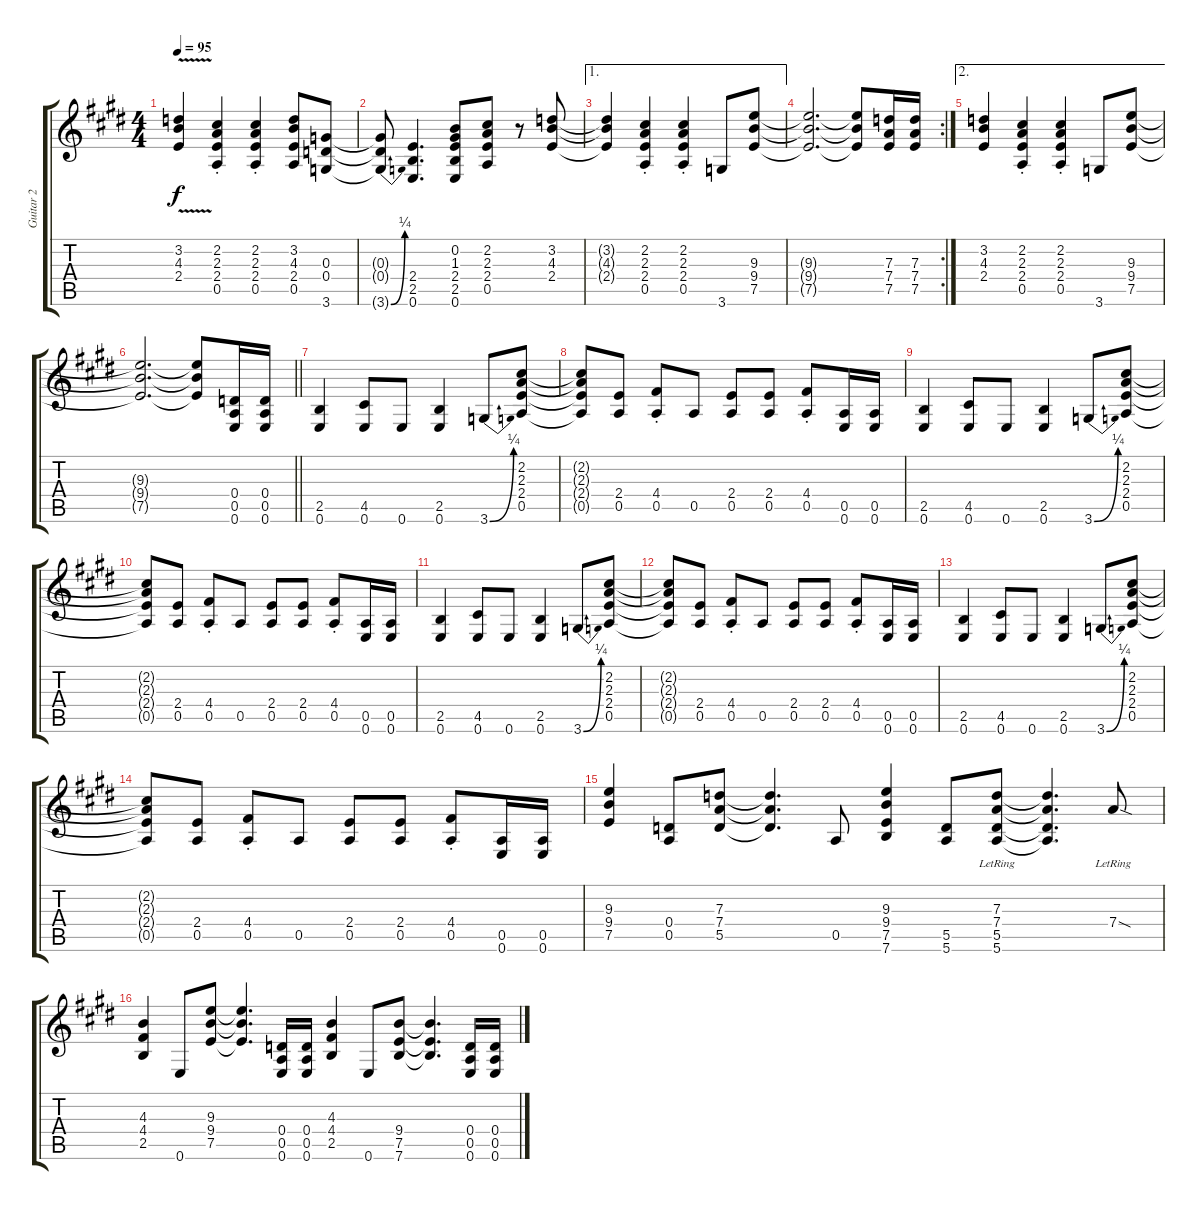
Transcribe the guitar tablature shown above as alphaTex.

\track ("Guitar 2" "Guitar 2") {instrument distortionguitar}
\staff {score tabs}
\tuning (E4 B3 G3 D3 A2 E2) {hide}
\ts (4 4)
\tempo 95
\clef g2
\ks c#minor
(3.2{v t} 4.3{v t} 2.4{v t}).4{dy f} (2.2{st} 2.3{st} 2.4{st} 0.5{st}).4 (2.2{st} 2.3{st} 2.4{st} 0.5{st}).4 (3.2 4.3 2.4 0.5).8 (0.3 0.4 3.6).8 |
(0.3{t} 0.4{t} 3.6{be (bend 0 0 60 1) t}).8 (2.4 2.5 0.6).4{d} (0.2 1.3 2.4 2.5 0.6).8 (2.2 2.3 2.4 0.5).8 r.8 (3.2 4.3 2.4).8 |
\ae 1
(3.2{t} 4.3{t} 2.4{t}).4 (2.2{st} 2.3{st} 2.4{st} 0.5{st}).4 (2.2{st} 2.3{st} 2.4{st} 0.5{st}).4 3.6.8 (9.3 9.4 7.5).8 |
\rc 2
(9.3{t} 9.4{t} 7.5{t}).2{d} (9.3{t} 9.4{t} 7.5{t}).8 (7.3 7.4 7.5).16 (7.3 7.4 7.5).16 |
\ae 2
(3.2 4.3 2.4).4 (2.2{st} 2.3{st} 2.4{st} 0.5{st}).4 (2.2{st} 2.3{st} 2.4{st} 0.5{st}).4 3.6.8 (9.3 9.4 7.5).8 |
\barLineRight lightlight
(9.3{t} 9.4{t} 7.5{t}).2{d} (9.3{t} 9.4{t} 7.5{t}).8 (0.4 0.5 0.6).16 (0.4 0.5 0.6).16 |
(2.5 0.6).4 (4.5 0.6).8 0.6.8 (2.5 0.6).4 3.6{be (bend 0 0 60 1)}.8 (2.2 2.3 2.4 0.5).8 |
(2.2{t} 2.3{t} 2.4{t} 0.5{t}).8 (2.4 0.5).8 (4.4{st} 0.5{st}).8 0.5.8 (2.4 0.5).8 (2.4 0.5).8 (4.4{st} 0.5{st}).8 (0.5 0.6).16 (0.5 0.6).16 |
(2.5 0.6).4 (4.5 0.6).8 0.6.8 (2.5 0.6).4 3.6{be (bend 0 0 60 1)}.8 (2.2 2.3 2.4 0.5).8 |
(2.2{t} 2.3{t} 2.4{t} 0.5{t}).8 (2.4 0.5).8 (4.4{st} 0.5{st}).8 0.5.8 (2.4 0.5).8 (2.4 0.5).8 (4.4{st} 0.5{st}).8 (0.5 0.6).16 (0.5 0.6).16 |
(2.5 0.6).4 (4.5 0.6).8 0.6.8 (2.5 0.6).4 3.6{be (bend 0 0 60 1)}.8 (2.2 2.3 2.4 0.5).8 |
(2.2{t} 2.3{t} 2.4{t} 0.5{t}).8 (2.4 0.5).8 (4.4{st} 0.5{st}).8 0.5.8 (2.4 0.5).8 (2.4 0.5).8 (4.4{st} 0.5{st}).8 (0.5 0.6).16 (0.5 0.6).16 |
(2.5 0.6).4 (4.5 0.6).8 0.6.8 (2.5 0.6).4 3.6{be (bend 0 0 60 1)}.8 (2.2 2.3 2.4 0.5).8 |
(2.2{t} 2.3{t} 2.4{t} 0.5{t}).8 (2.4 0.5).8 (4.4{st} 0.5{st}).8 0.5.8 (2.4 0.5).8 (2.4 0.5).8 (4.4{st} 0.5{st}).8 (0.5 0.6).16 (0.5 0.6).16 |
(9.3 9.4 7.5).4 (0.4 0.5).8 (7.3 7.4 5.5).8 (7.3{t} 7.4{t} 5.5{t}).4{d} 0.5.8 (9.3 9.4 7.5 7.6).4 (5.5 5.6).8 (7.3{lr} 7.4{lr} 5.5{lr} 5.6{lr}).8 (7.3{t} 7.4{t} 5.5{t} 5.6{t}).4{d} 7.4{sod lr}.8 |
(4.3 4.4 2.5).4 0.6.8 (9.3 9.4 7.5).8 (9.3{t} 9.4{t} 7.5{t}).4{d} (0.4 0.5 0.6).16 (0.4 0.5 0.6).16 (4.3 4.4 2.5).4 0.6.8 (9.4 7.5 7.6).8 (9.4{t} 7.5{t} 7.6{t}).4{d} (0.4 0.5 0.6).16 (0.4 0.5 0.6).16
